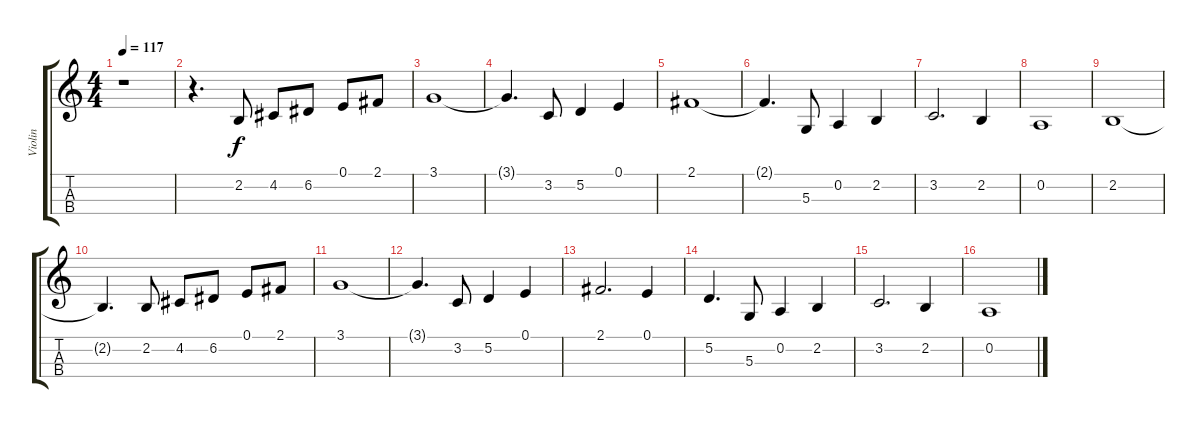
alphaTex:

\track ("Violin" "Violin") {instrument stringensemble1}
\staff {score tabs}
\tuning (E4 A3 D3 G2) {hide}
\ts (4 4)
\tempo 117
\clef g2
\ks c
r.1{dy mf} |
r.4{d} 2.2.8{dy f} 4.2.8 6.2.8 0.1.8 2.1.8 |
3.1.1 |
3.1{t}.4{d} 3.2.8 5.2.4 0.1.4 |
2.1.1 |
2.1{t}.4{d} 5.3.8 0.2.4 2.2.4 |
3.2.2{d} 2.2.4 |
0.2.1 |
2.2.1 |
2.2{t}.4{d} 2.2.8 4.2.8 6.2.8 0.1.8 2.1.8 |
3.1.1 |
3.1{t}.4{d} 3.2.8 5.2.4 0.1.4 |
2.1.2{d} 0.1.4 |
5.2.4{d} 5.3.8 0.2.4 2.2.4 |
3.2.2{d} 2.2.4 |
0.2.1
